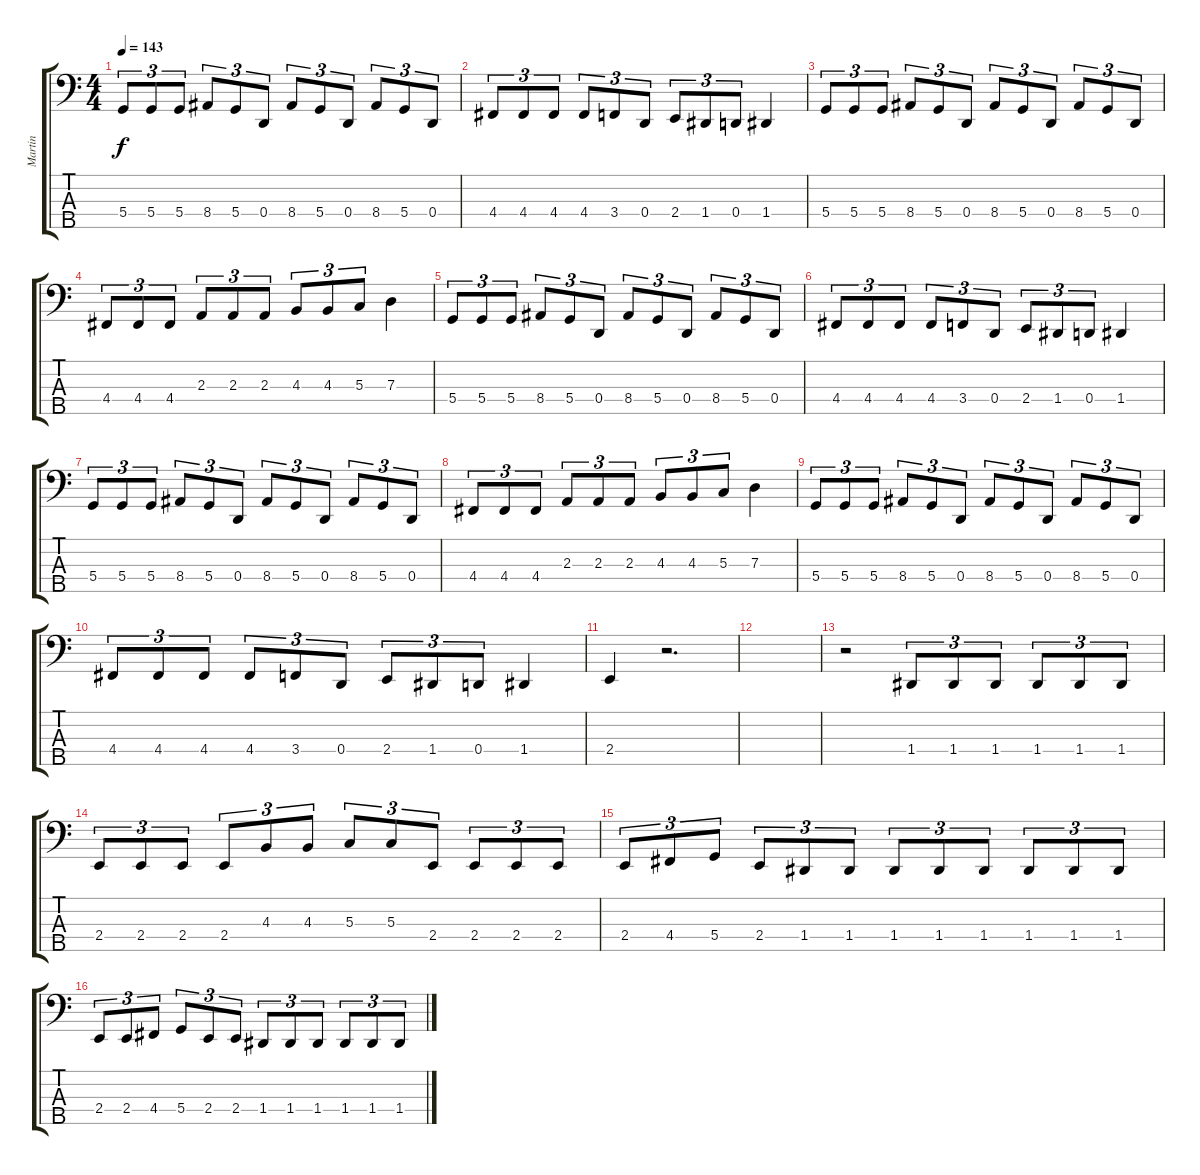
\track ("Martin" "Martin") {instrument electricbassfinger}
\staff {score tabs}
\tuning (F2 C2 G1 D1 A0) {hide}
\ts (4 4)
\tempo 143
\clef f4
\ks c
5.4.8{tu (3 2) dy f} 5.4.8{tu (3 2)} 5.4.8{tu (3 2)} 8.4.8{tu (3 2)} 5.4.8{tu (3 2)} 0.4.8{tu (3 2)} 8.4.8{tu (3 2)} 5.4.8{tu (3 2)} 0.4.8{tu (3 2)} 8.4.8{tu (3 2)} 5.4.8{tu (3 2)} 0.4.8{tu (3 2)} |
4.4.8{tu (3 2)} 4.4.8{tu (3 2)} 4.4.8{tu (3 2)} 4.4.8{tu (3 2)} 3.4.8{tu (3 2)} 0.4.8{tu (3 2)} 2.4.8{tu (3 2)} 1.4.8{tu (3 2)} 0.4.8{tu (3 2)} 1.4.4 |
5.4.8{tu (3 2)} 5.4.8{tu (3 2)} 5.4.8{tu (3 2)} 8.4.8{tu (3 2)} 5.4.8{tu (3 2)} 0.4.8{tu (3 2)} 8.4.8{tu (3 2)} 5.4.8{tu (3 2)} 0.4.8{tu (3 2)} 8.4.8{tu (3 2)} 5.4.8{tu (3 2)} 0.4.8{tu (3 2)} |
4.4.8{tu (3 2)} 4.4.8{tu (3 2)} 4.4.8{tu (3 2)} 2.3.8{tu (3 2)} 2.3.8{tu (3 2)} 2.3.8{tu (3 2)} 4.3.8{tu (3 2)} 4.3.8{tu (3 2)} 5.3.8{tu (3 2)} 7.3.4 |
5.4.8{tu (3 2)} 5.4.8{tu (3 2)} 5.4.8{tu (3 2)} 8.4.8{tu (3 2)} 5.4.8{tu (3 2)} 0.4.8{tu (3 2)} 8.4.8{tu (3 2)} 5.4.8{tu (3 2)} 0.4.8{tu (3 2)} 8.4.8{tu (3 2)} 5.4.8{tu (3 2)} 0.4.8{tu (3 2)} |
4.4.8{tu (3 2)} 4.4.8{tu (3 2)} 4.4.8{tu (3 2)} 4.4.8{tu (3 2)} 3.4.8{tu (3 2)} 0.4.8{tu (3 2)} 2.4.8{tu (3 2)} 1.4.8{tu (3 2)} 0.4.8{tu (3 2)} 1.4.4 |
5.4.8{tu (3 2)} 5.4.8{tu (3 2)} 5.4.8{tu (3 2)} 8.4.8{tu (3 2)} 5.4.8{tu (3 2)} 0.4.8{tu (3 2)} 8.4.8{tu (3 2)} 5.4.8{tu (3 2)} 0.4.8{tu (3 2)} 8.4.8{tu (3 2)} 5.4.8{tu (3 2)} 0.4.8{tu (3 2)} |
4.4.8{tu (3 2)} 4.4.8{tu (3 2)} 4.4.8{tu (3 2)} 2.3.8{tu (3 2)} 2.3.8{tu (3 2)} 2.3.8{tu (3 2)} 4.3.8{tu (3 2)} 4.3.8{tu (3 2)} 5.3.8{tu (3 2)} 7.3.4 |
5.4.8{tu (3 2)} 5.4.8{tu (3 2)} 5.4.8{tu (3 2)} 8.4.8{tu (3 2)} 5.4.8{tu (3 2)} 0.4.8{tu (3 2)} 8.4.8{tu (3 2)} 5.4.8{tu (3 2)} 0.4.8{tu (3 2)} 8.4.8{tu (3 2)} 5.4.8{tu (3 2)} 0.4.8{tu (3 2)} |
4.4.8{tu (3 2)} 4.4.8{tu (3 2)} 4.4.8{tu (3 2)} 4.4.8{tu (3 2)} 3.4.8{tu (3 2)} 0.4.8{tu (3 2)} 2.4.8{tu (3 2)} 1.4.8{tu (3 2)} 0.4.8{tu (3 2)} 1.4.4 |
2.4.4 r.2{d} |
|
r.2 1.4.8{tu (3 2)} 1.4.8{tu (3 2)} 1.4.8{tu (3 2)} 1.4.8{tu (3 2)} 1.4.8{tu (3 2)} 1.4.8{tu (3 2)} |
2.4.8{tu (3 2)} 2.4.8{tu (3 2)} 2.4.8{tu (3 2)} 2.4.8{tu (3 2)} 4.3.8{tu (3 2)} 4.3.8{tu (3 2)} 5.3.8{tu (3 2)} 5.3.8{tu (3 2)} 2.4.8{tu (3 2)} 2.4.8{tu (3 2)} 2.4.8{tu (3 2)} 2.4.8{tu (3 2)} |
2.4.8{tu (3 2)} 4.4.8{tu (3 2)} 5.4.8{tu (3 2)} 2.4.8{tu (3 2)} 1.4.8{tu (3 2)} 1.4.8{tu (3 2)} 1.4.8{tu (3 2)} 1.4.8{tu (3 2)} 1.4.8{tu (3 2)} 1.4.8{tu (3 2)} 1.4.8{tu (3 2)} 1.4.8{tu (3 2)} |
2.4.8{tu (3 2)} 2.4.8{tu (3 2)} 4.4.8{tu (3 2)} 5.4.8{tu (3 2)} 2.4.8{tu (3 2)} 2.4.8{tu (3 2)} 1.4.8{tu (3 2)} 1.4.8{tu (3 2)} 1.4.8{tu (3 2)} 1.4.8{tu (3 2)} 1.4.8{tu (3 2)} 1.4.8{tu (3 2)}
